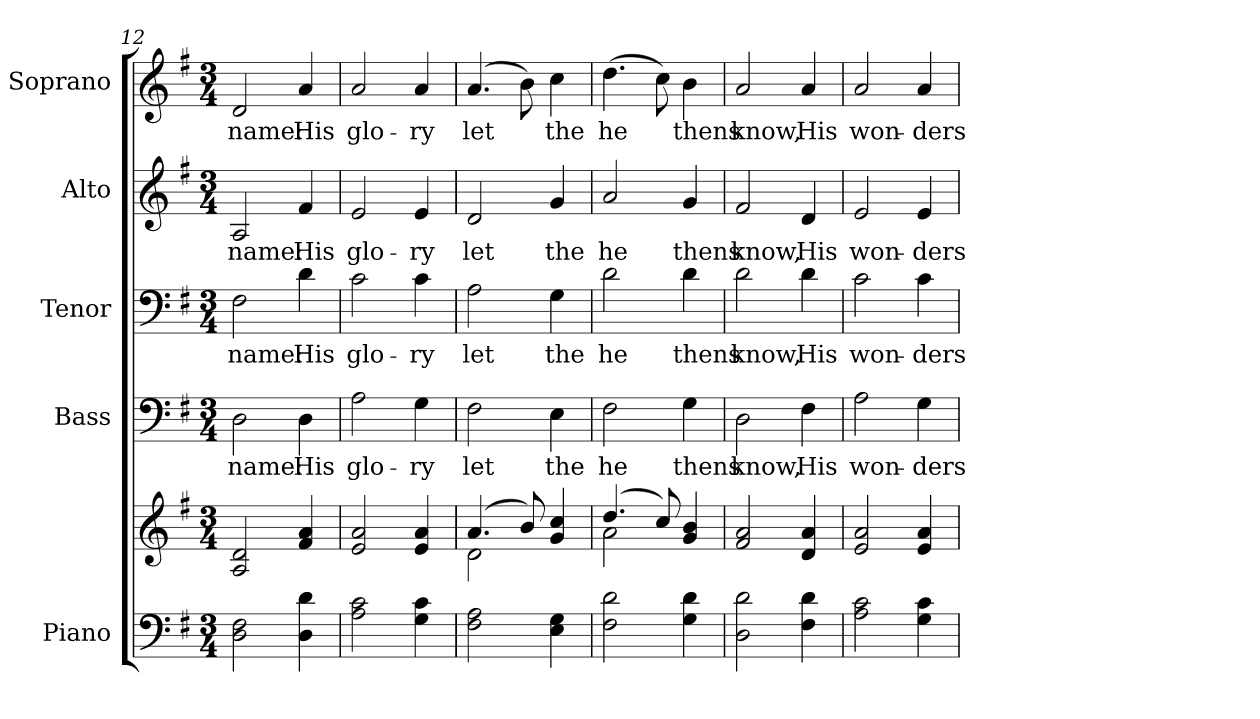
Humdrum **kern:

**kern	**kern	**kern	**text	**kern	**text	**kern	**text	**kern	**text
*part5	*part5	*part4	*part4	*part3	*part3	*part2	*part2	*part1	*part1
*staff6	*staff5	*staff4	*staff4	*staff3	*staff3	*staff2	*staff2	*staff1	*staff1
*I"Piano	*	*I"Bass	*	*I"Tenor	*	*I"Alto	*	*I"Soprano	*
*I'Pno.	*	*I'B.	*	*I'T.	*	*I'A.	*	*I'S.	*
*clefF4	*clefG2	*clefF4	*	*clefF4	*	*clefG2	*	*clefG2	*
*k[f#]	*k[f#]	*k[f#]	*	*k[f#]	*	*k[f#]	*	*k[f#]	*
*G:	*G:	*G:	*	*G:	*	*G:	*	*G:	*
*M3/4	*M3/4	*M3/4	*	*M3/4	*	*M3/4	*	*M3/4	*
=12	=12	=12	=12	=12	=12	=12	=12	=12	=12
!	!	!	!LO:LY:b:color=#000000	!	!	!	!	!	!
!	!	!	!	!	!LO:LY:b:color=#000000	!	!	!	!
!	!	!	!	!	!	!	!LO:LY:b:color=#000000	!	!
!	!	!	!	!	!	!	!	!	!LO:LY:b:color=#000000
2Di\ 2F#i	2Ai/ 2di	2Di\	name:	2F#i\	name:	2Ai/	name:	2di/	name:
!	!	!	!LO:LY:b:color=#000000	!	!	!	!	!	!
!	!	!	!	!	!LO:LY:b:color=#000000	!	!	!	!
!	!	!	!	!	!	!	!LO:LY:b:color=#000000	!	!
!	!	!	!	!	!	!	!	!	!LO:LY:b:color=#000000
4Di\ 4di	4f#i/ 4ai	4Di\	His	4di\	His	4f#i/	His	4ai/	His
!!LO:PB:g=z
=13	=13	=13	=13	=13	=13	=13	=13	=13	=13
!	!	!	!LO:LY:b:color=#000000	!	!	!	!	!	!
!	!	!	!	!	!LO:LY:b:color=#000000	!	!	!	!
!	!	!	!	!	!	!	!LO:LY:b:color=#000000	!	!
!	!	!	!	!	!	!	!	!	!LO:LY:b:color=#000000
2Ai\ 2ci	2ei/ 2ai	2Ai\	glo-	2ci\	glo-	2ei/	glo-	2ai/	glo-
!	!	!	!LO:LY:b:color=#000000	!	!	!	!	!	!
!	!	!	!	!	!LO:LY:b:color=#000000	!	!	!	!
!	!	!	!	!	!	!	!LO:LY:b:color=#000000	!	!
!	!	!	!	!	!	!	!	!	!LO:LY:b:color=#000000
4Gi\ 4ci	4ei/ 4ai	4Gi\	-ry	4ci\	-ry	4ei/	-ry	4ai/	-ry
=14	=14	=14	=14	=14	=14	=14	=14	=14	=14
*	*^	*	*	*	*	*	*	*	*
!	!	!	!	!LO:LY:b:color=#000000	!	!	!	!	!	!
!	!	!	!	!	!	!LO:LY:b:color=#000000	!	!	!	!
!	!	!	!	!	!	!	!	!LO:LY:b:color=#000000	!	!
!	!	!	!	!	!	!	!	!	!	!LO:LY:b:color=#000000
2F#i\ 2Ai	(4.ai/	2di\	2F#i\	let	2Ai\	let	2di/	let	(4.ai/	let
.	8bi/)	.	.	.	.	.	.	.	8bi\)	.
!	!	!	!	!LO:LY:b:color=#000000	!	!	!	!	!	!
!	!	!	!	!	!	!LO:LY:b:color=#000000	!	!	!	!
!	!	!	!	!	!	!	!	!LO:LY:b:color=#000000	!	!
!	!	!	!	!	!	!	!	!	!	!LO:LY:b:color=#000000
4Ei\ 4Gi	4gi/ 4cci	4ryy	4Ei\	the	4Gi\	the	4gi/	the	4cci\	the
=15	=15	=15	=15	=15	=15	=15	=15	=15	=15	=15
!	!	!	!	!LO:LY:b:color=#000000	!	!	!	!	!	!
!	!	!	!	!	!	!LO:LY:b:color=#000000	!	!	!	!
!	!	!	!	!	!	!	!	!LO:LY:b:color=#000000	!	!
!	!	!	!	!	!	!	!	!	!	!LO:LY:b:color=#000000
2F#i\ 2di	(4.ddi/	2ai\	2F#i\	he	2di\	he	2ai/	he	(4.ddi\	he
.	8cci/)	.	.	.	.	.	.	.	8cci\)	.
!	!	!	!	!LO:LY:b:color=#000000	!	!	!	!	!	!
!	!	!	!	!	!	!LO:LY:b:color=#000000	!	!	!	!
!	!	!	!	!	!	!	!	!LO:LY:b:color=#000000	!	!
!	!	!	!	!	!	!	!	!	!	!LO:LY:b:color=#000000
4Gi\ 4di	4gi/ 4bi	4ryy	4Gi\	thens	4di\	thens	4gi/	thens	4bi\	thens
*	*v	*v	*	*	*	*	*	*	*	*
=16	=16	=16	=16	=16	=16	=16	=16	=16	=16
*	*^	*	*	*	*	*	*	*	*
!	!	!	!	!LO:LY:b:color=#000000	!	!	!	!	!	!
*	*v	*v	*	*	*	*	*	*	*	*
*	*^	*	*	*	*	*	*	*	*
!	!	!	!	!	!	!LO:LY:b:color=#000000	!	!	!	!
*	*v	*v	*	*	*	*	*	*	*	*
*	*^	*	*	*	*	*	*	*	*
!	!	!	!	!	!	!	!	!LO:LY:b:color=#000000	!	!
*	*v	*v	*	*	*	*	*	*	*	*
*	*^	*	*	*	*	*	*	*	*
!	!	!	!	!	!	!	!	!	!	!LO:LY:b:color=#000000
*	*v	*v	*	*	*	*	*	*	*	*
2Di\ 2di	2f#i/ 2ai	2Di\	know,	2di\	know,	2f#i/	know,	2ai/	know,
!	!	!	!LO:LY:b:color=#000000	!	!	!	!	!	!
!	!	!	!	!	!LO:LY:b:color=#000000	!	!	!	!
!	!	!	!	!	!	!	!LO:LY:b:color=#000000	!	!
!	!	!	!	!	!	!	!	!	!LO:LY:b:color=#000000
4F#i\ 4di	4di/ 4ai	4F#i\	His	4di\	His	4di/	His	4ai/	His
!!LO:PB:g=z
=17	=17	=17	=17	=17	=17	=17	=17	=17	=17
!	!	!	!LO:LY:b:color=#000000	!	!	!	!	!	!
!	!	!	!	!	!LO:LY:b:color=#000000	!	!	!	!
!	!	!	!	!	!	!	!LO:LY:b:color=#000000	!	!
!	!	!	!	!	!	!	!	!	!LO:LY:b:color=#000000
2Ai\ 2ci	2ei/ 2ai	2Ai\	won-	2ci\	won-	2ei/	won-	2ai/	won-
!	!	!	!LO:LY:b:color=#000000	!	!	!	!	!	!
!	!	!	!	!	!LO:LY:b:color=#000000	!	!	!	!
!	!	!	!	!	!	!	!LO:LY:b:color=#000000	!	!
!	!	!	!	!	!	!	!	!	!LO:LY:b:color=#000000
4Gi\ 4ci	4ei/ 4ai	4Gi\	-ders	4ci\	-ders	4ei/	-ders	4ai/	-ders
=	=	=	=	=	=	=	=	=	=
*-	*-	*-	*-	*-	*-	*-	*-	*-	*-
